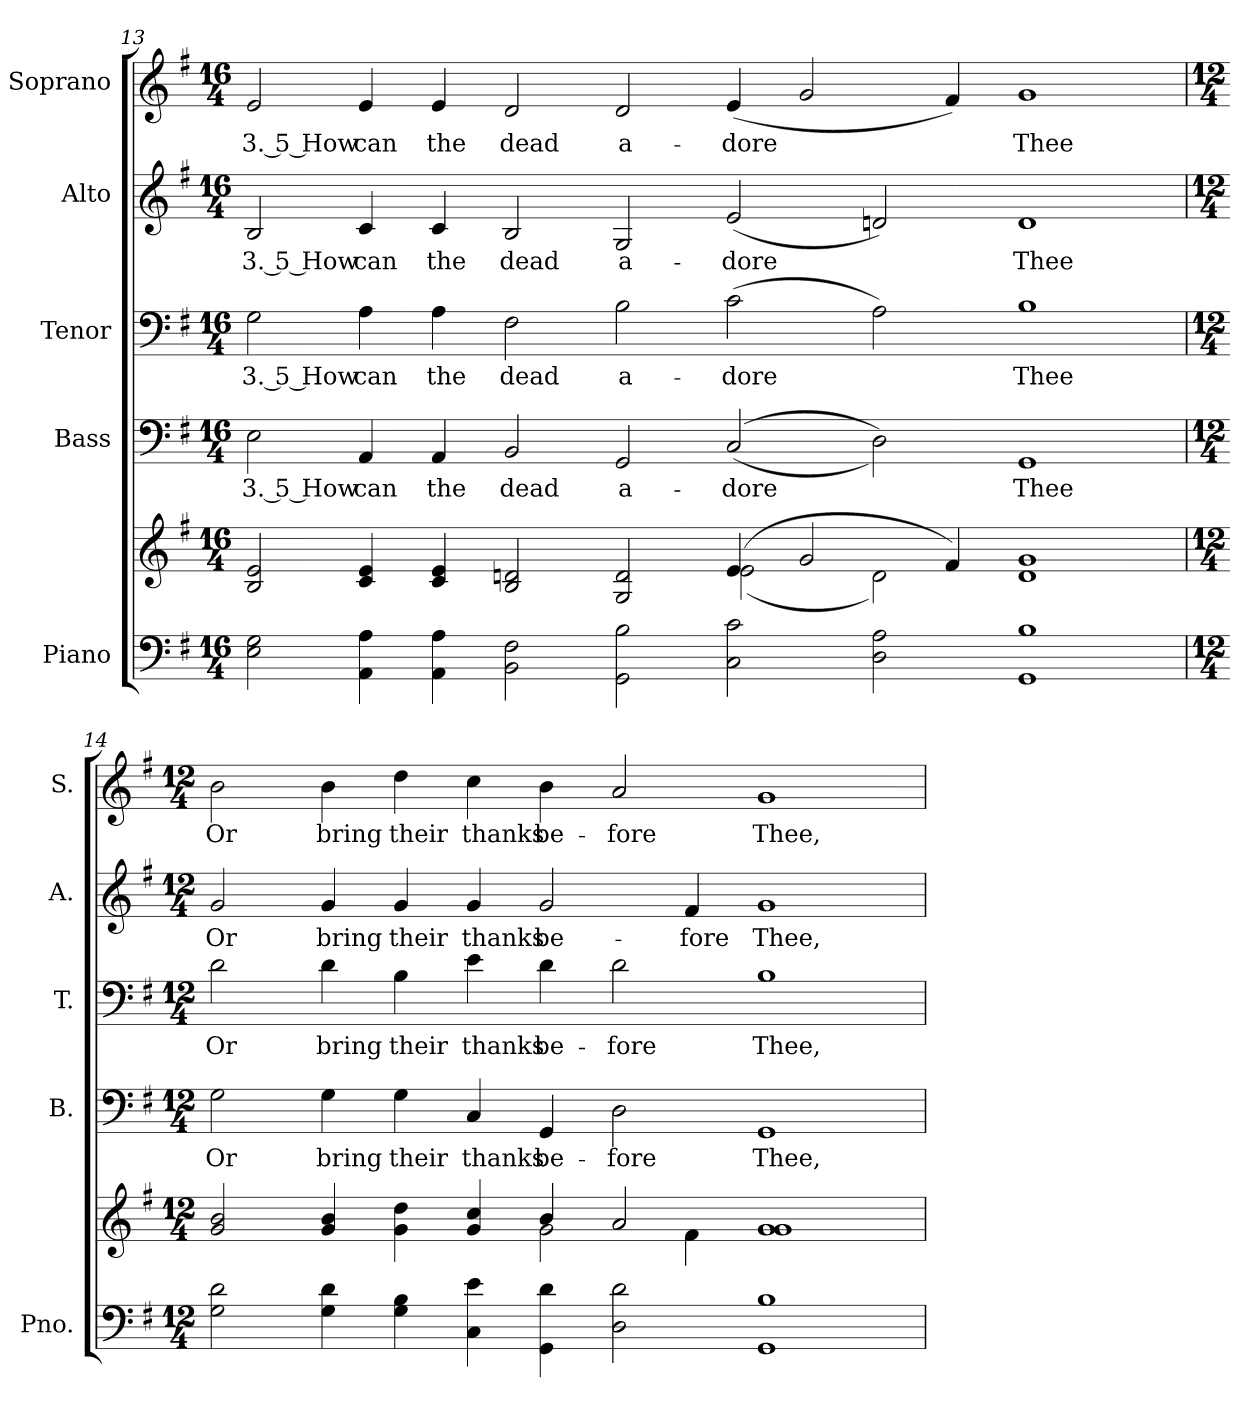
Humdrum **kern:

**kern	**kern	**kern	**text	**kern	**text	**kern	**text	**kern	**text
*part5	*part5	*part4	*part4	*part3	*part3	*part2	*part2	*part1	*part1
*staff6	*staff5	*staff4	*staff4	*staff3	*staff3	*staff2	*staff2	*staff1	*staff1
*I"Piano	*	*I"Bass	*	*I"Tenor	*	*I"Alto	*	*I"Soprano	*
*I'Pno.	*	*I'B.	*	*I'T.	*	*I'A.	*	*I'S.	*
!!LO:PB:g=z
*clefF4	*clefG2	*clefF4	*	*clefF4	*	*clefG2	*	*clefG2	*
*k[f#]	*k[f#]	*k[f#]	*	*k[f#]	*	*k[f#]	*	*k[f#]	*
*G:	*G:	*G:	*	*G:	*	*G:	*	*G:	*
*M16/4	*M16/4	*M16/4	*	*M16/4	*	*M16/4	*	*M16/4	*
=13	=13	=13	=13	=13	=13	=13	=13	=13	=13
*	*^	*	*	*	*	*	*	*	*
!	!	!	!	!LO:LY:b:color=#000000	!	!	!	!	!	!
!	!	!	!	!	!	!LO:LY:b:color=#000000	!	!	!	!
!	!	!	!	!	!	!	!	!LO:LY:b:color=#000000	!	!
!	!	!	!	!	!	!	!	!	!	!LO:LY:b:color=#000000
2Ei\ 2Gi	2Bi/ 2ei	1ryy	2Ei\	3. 5 How	2Gi\	3. 5 How	2Bi/	3. 5 How	2ei/	3. 5 How
!	!	!	!	!LO:LY:b:color=#000000	!	!	!	!	!	!
!	!	!	!	!	!	!LO:LY:b:color=#000000	!	!	!	!
!	!	!	!	!	!	!	!	!LO:LY:b:color=#000000	!	!
!	!	!	!	!	!	!	!	!	!	!LO:LY:b:color=#000000
4AAi\ 4Ai	4ci/ 4ei	.	4AAi/	can	4Ai\	can	4ci/	can	4ei/	can
!	!	!	!	!LO:LY:b:color=#000000	!	!	!	!	!	!
!	!	!	!	!	!	!LO:LY:b:color=#000000	!	!	!	!
!	!	!	!	!	!	!	!	!LO:LY:b:color=#000000	!	!
!	!	!	!	!	!	!	!	!	!	!LO:LY:b:color=#000000
4AAi\ 4Ai	4ci/ 4ei	.	4AAi/	the	4Ai\	the	4ci/	the	4ei/	the
!	!	!	!	!LO:LY:b:color=#000000	!	!	!	!	!	!
!	!	!	!	!	!	!LO:LY:b:color=#000000	!	!	!	!
!	!	!	!	!	!	!	!	!LO:LY:b:color=#000000	!	!
!	!	!	!	!	!	!	!	!	!	!LO:LY:b:color=#000000
2BBi\ 2F#i	2Bi/ 2dni	1ryy	2BBi/	dead	2F#i\	dead	2Bi/	dead	2di/	dead
!	!	!	!	!LO:LY:b:color=#000000	!	!	!	!	!	!
!	!	!	!	!	!	!LO:LY:b:color=#000000	!	!	!	!
!	!	!	!	!	!	!	!	!LO:LY:b:color=#000000	!	!
!	!	!	!	!	!	!	!	!	!	!LO:LY:b:color=#000000
2GGi\ 2Bi	2Gi/ 2di	.	2GGi/	a-	2Bi\	a-	2Gi/	a-	2di/	a-
!	!	!	!	!LO:LY:b:color=#000000	!	!	!	!	!	!
!	!	!	!	!	!	!LO:LY:b:color=#000000	!	!	!	!
!	!	!	!	!	!	!	!	!LO:LY:b:color=#000000	!	!
!	!	!	!	!	!	!	!	!	!	!LO:LY:b:color=#000000
2Ci\ 2ci	(4ei/	(2ei\	((2Ci/	-dore	(2ci\	-dore	(2ei/	-dore	(4ei/	-dore
.	2gi/	.	.	.	.	.	.	.	2gi/	.
2Di\ 2Ai	.	2di\)	2Di\))	.	2Ai\)	.	2dni/)	.	.	.
.	4f#i/)	.	.	.	.	.	.	.	4f#i/)	.
!	!	!	!	!LO:LY:b:color=#000000	!	!	!	!	!	!
!	!	!	!	!	!	!LO:LY:b:color=#000000	!	!	!	!
!	!	!	!	!	!	!	!	!LO:LY:b:color=#000000	!	!
!	!	!	!	!	!	!	!	!	!	!LO:LY:b:color=#000000
1GGi 1Bi	1di 1gi	1ryy	1GGi	Thee	1Bi	Thee	1di	Thee	1gi	Thee
=14	=14	=14	=14	=14	=14	=14	=14	=14	=14	=14
*M12/4	*M12/4	*	*M12/4	*	*M12/4	*	*M12/4	*	*M12/4	*
!	!	!	!	!LO:LY:b:color=#000000	!	!	!	!	!	!
!	!	!	!	!	!	!LO:LY:b:color=#000000	!	!	!	!
!	!	!	!	!	!	!	!	!LO:LY:b:color=#000000	!	!
!	!	!	!	!	!	!	!	!	!	!LO:LY:b:color=#000000
2Gi\ 2di	2gi/ 2bi	1ryy	2Gi\	Or	2di\	Or	2gi/	Or	2bi\	Or
!	!	!	!	!LO:LY:b:color=#000000	!	!	!	!	!	!
!	!	!	!	!	!	!LO:LY:b:color=#000000	!	!	!	!
!	!	!	!	!	!	!	!	!LO:LY:b:color=#000000	!	!
!	!	!	!	!	!	!	!	!	!	!LO:LY:b:color=#000000
4Gi\ 4di	4gi/ 4bi	.	4Gi\	bring	4di\	bring	4gi/	bring	4bi\	bring
!	!	!	!	!LO:LY:b:color=#000000	!	!	!	!	!	!
!	!	!	!	!	!	!LO:LY:b:color=#000000	!	!	!	!
!	!	!	!	!	!	!	!	!LO:LY:b:color=#000000	!	!
!	!	!	!	!	!	!	!	!	!	!LO:LY:b:color=#000000
4Gi\ 4Bi	4gi\ 4ddi	.	4Gi\	their	4Bi\	their	4gi/	their	4ddi\	their
!	!	!	!	!LO:LY:b:color=#000000	!	!	!	!	!	!
!	!	!	!	!	!	!LO:LY:b:color=#000000	!	!	!	!
!	!	!	!	!	!	!	!	!LO:LY:b:color=#000000	!	!
!	!	!	!	!	!	!	!	!	!	!LO:LY:b:color=#000000
4Ci\ 4ei	4gi/ 4cci	4ryy	4Ci/	thanks	4ei\	thanks	4gi/	thanks	4cci\	thanks
!	!	!	!	!LO:LY:b:color=#000000	!	!	!	!	!	!
!	!	!	!	!	!	!LO:LY:b:color=#000000	!	!	!	!
!	!	!	!	!	!	!	!	!LO:LY:b:color=#000000	!	!
!	!	!	!	!	!	!	!	!	!	!LO:LY:b:color=#000000
4GGi\ 4di	4bi/	2gi\	4GGi/	be-	4di\	be-	2gi/	be-	4bi\	be-
!	!	!	!	!LO:LY:b:color=#000000	!	!	!	!	!	!
!	!	!	!	!	!	!LO:LY:b:color=#000000	!	!	!	!
!	!	!	!	!	!	!	!	!	!	!LO:LY:b:color=#000000
2Di\ 2di	2ai/	.	2Di\	-fore	2di\	-fore	.	.	2ai/	-fore
!	!	!	!	!	!	!	!	!LO:LY:b:color=#000000	!	!
.	.	4f#i\	.	.	.	.	4f#i/	-fore	.	.
!	!	!	!	!LO:LY:b:color=#000000	!	!	!	!	!	!
!	!	!	!	!	!	!LO:LY:b:color=#000000	!	!	!	!
!	!	!	!	!	!	!	!	!LO:LY:b:color=#000000	!	!
!	!	!	!	!	!	!	!	!	!	!LO:LY:b:color=#000000
1GGi 1Bi	1gi 1gi	1ryy	1GGi	Thee,	1Bi	Thee,	1gi	Thee,	1gi	Thee,
*	*v	*v	*	*	*	*	*	*	*	*
=	=	=	=	=	=	=	=	=	=
*-	*-	*-	*-	*-	*-	*-	*-	*-	*-
